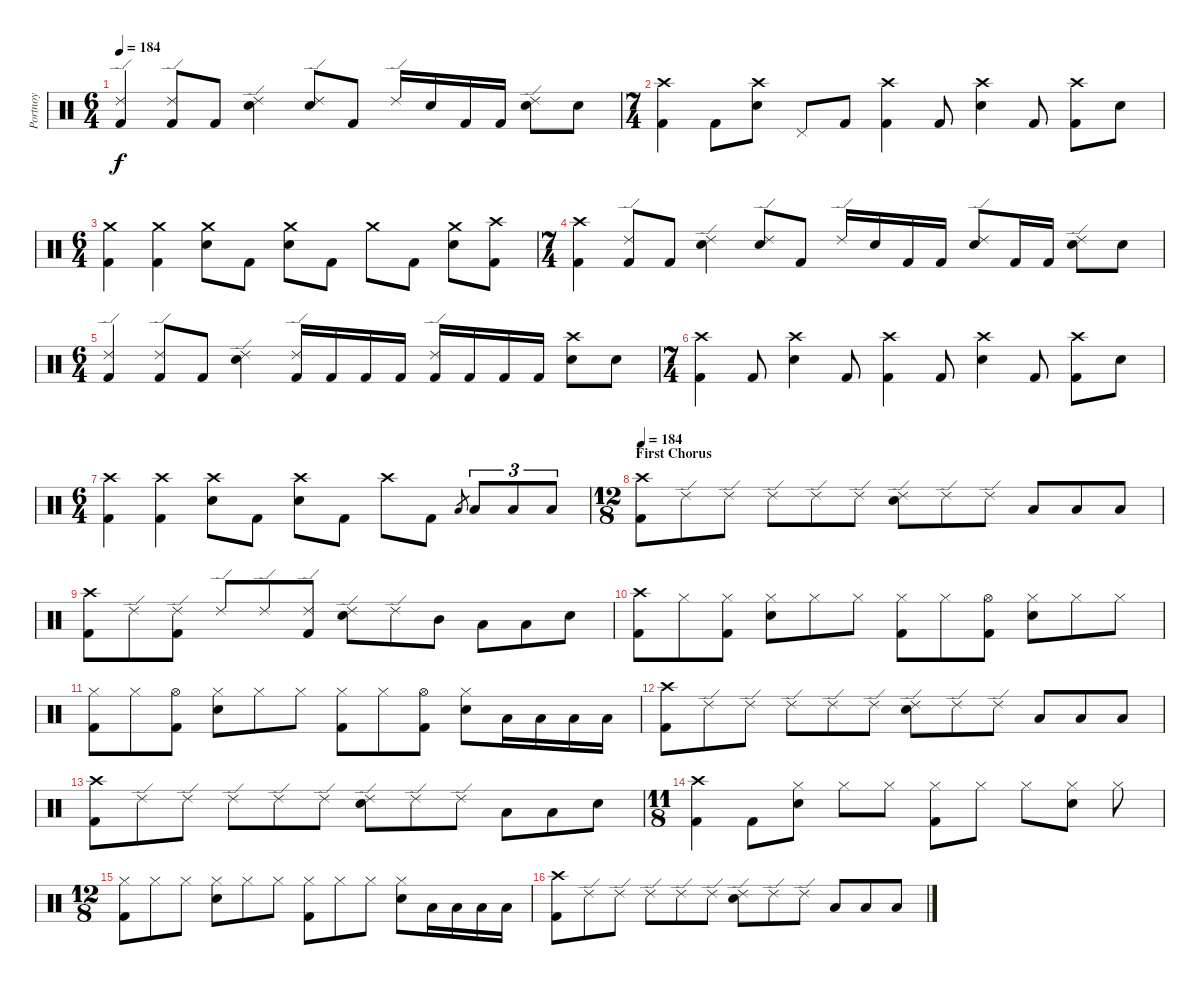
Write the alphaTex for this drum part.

\track ("Portnoy" "Portnoy") {instrument percussion}
\staff {score}
\articulation defaults
\ts (6 4)
\tempo 184
\clef neutral
\ks c
("Ride (edge) 2" "Kick (hit) 2").4{dy f} ("Ride (edge) 2" "Kick (hit) 2").8 "Kick (hit) 2".8 ("Ride (edge) 2" "Snare (hit) 2").4 ("Ride (edge) 2" "Snare (hit) 2").8 "Kick (hit) 2".8 "Ride (edge) 2".16 "Snare (hit) 2".16 "Kick (hit) 2".16 "Kick (hit) 2".16 ("Ride (edge) 2" "Snare (hit) 2").8 "Snare (hit) 2".8 |
\ts (7 4)
("Crash high (hit)" "Kick (hit) 2").4 "Kick (hit) 2".8 ("Crash high (hit)" "Snare (hit) 2").8 "Pedal Hi-Hat (hit)".8 "Kick (hit) 2".8 ("Crash high (hit)" "Kick (hit) 2").4 "Kick (hit) 2".8 ("Crash high (hit)" "Snare (hit) 2").4 "Kick (hit) 2".8 ("Crash high (hit)" "Kick (hit) 2").8 "Snare (hit) 2".8 |
\ts (6 4)
("Crash medium (hit)" "Kick (hit) 2").4 ("Crash medium (hit)" "Kick (hit) 2").4 ("Crash medium (hit)" "Snare (hit) 2").8 "Kick (hit) 2".8 ("Crash medium (hit)" "Snare (hit) 2").8 "Kick (hit) 2".8 "Crash medium (hit)".8 "Kick (hit) 2".8 ("Crash medium (hit)" "Snare (hit) 2").8 ("Crash high (hit)" "Kick (hit) 2").8 |
\ts (7 4)
("Crash high (hit)" "Kick (hit) 2").4 ("Ride (edge) 2" "Kick (hit) 2").8 "Kick (hit) 2".8 ("Ride (edge) 2" "Snare (hit) 2").4 ("Ride (edge) 2" "Snare (hit) 2").8 "Kick (hit) 2".8 "Ride (edge) 2".16 "Snare (hit) 2".16 "Kick (hit) 2".16 "Kick (hit) 2".16 ("Ride (edge) 2" "Snare (hit) 2").8 "Kick (hit) 2".16 "Kick (hit) 2".16 ("Ride (edge) 2" "Snare (hit) 2").8 "Snare (hit) 2".8 |
\ts (6 4)
("Ride (edge) 2" "Kick (hit) 2").4 ("Ride (edge) 2" "Kick (hit) 2").8 "Kick (hit) 2".8 ("Ride (edge) 2" "Snare (hit) 2").4 ("Ride (edge) 2" "Kick (hit) 2").16 "Kick (hit) 2".16 "Kick (hit) 2".16 "Kick (hit) 2".16 ("Ride (edge) 2" "Kick (hit) 2").16 "Kick (hit) 2".16 "Kick (hit) 2".16 "Kick (hit) 2".16 ("Crash high (hit)" "Snare (hit) 2").8 "Snare (hit) 2".8 |
\ts (7 4)
("Crash high (hit)" "Kick (hit) 2").4 "Kick (hit) 2".8 ("Crash high (hit)" "Snare (hit) 2").4 "Kick (hit) 2".8 ("Crash high (hit)" "Kick (hit) 2").4 "Kick (hit) 2".8 ("Crash high (hit)" "Snare (hit) 2").4 "Kick (hit) 2".8 ("Crash high (hit)" "Kick (hit) 2").8 "Snare (hit) 2".8 |
\ts (6 4)
("Crash high (hit)" "Kick (hit) 2").4 ("Crash high (hit)" "Kick (hit) 2").4 ("Crash high (hit)" "Snare (hit) 2").8 "Kick (hit) 2".8 ("Crash high (hit)" "Snare (hit) 2").8 "Kick (hit) 2".8 "Crash high (hit)".8 "Kick (hit) 2".8 "Low Tom (hit)".8{gr} "Low Tom (hit)".8{tu (3 2)} "Low Tom (hit)".8{tu (3 2)} "Low Tom (hit)".8{tu (3 2)} |
\ts (12 8)
\section ("" "First Chorus")
\tempo 184
("Crash high (hit)" "Kick (hit) 2").8 "Ride (edge) 2".8 "Ride (edge) 2".8 "Ride (edge) 2".8 "Ride (edge) 2".8 "Ride (edge) 2".8 ("Ride (edge) 2" "Snare (hit) 2").8 "Ride (edge) 2".8 "Ride (edge) 2".8 "Low Tom (hit)".8 "Low Tom (hit)".8 "Low Tom (hit)".8 |
("Crash high (hit)" "Kick (hit) 2").8 "Ride (edge) 2".8 ("Ride (edge) 2" "Kick (hit) 2").8 "Ride (edge) 2".8 "Ride (edge) 2".8 ("Ride (edge) 2" "Kick (hit) 2").8 ("Ride (edge) 2" "Snare (hit) 2").8 "Ride (edge) 2".8 "Mid Tom (hit)".8 "Low Tom (hit)".8 "Low Tom (hit)".8 "Snare (hit) 2".8 |
("Crash high (hit)" "Kick (hit) 2").8 "Hi-Hat (closed)".8 ("Hi-Hat (closed)" "Kick (hit) 2").8 ("Hi-Hat (closed)" "Snare (hit) 2").8 "Hi-Hat (closed)".8 "Hi-Hat (closed)".8 ("Hi-Hat (closed)" "Kick (hit) 2").8 "Hi-Hat (closed)".8 ("Hi-Hat (open)" "Kick (hit) 2").8 ("Hi-Hat (closed)" "Snare (hit) 2").8 "Hi-Hat (closed)".8 "Hi-Hat (closed)".8 |
("Hi-Hat (closed)" "Kick (hit) 2").8 "Hi-Hat (closed)".8 ("Hi-Hat (open)" "Kick (hit) 2").8 ("Hi-Hat (closed)" "Snare (hit) 2").8 "Hi-Hat (closed)".8 "Hi-Hat (closed)".8 ("Hi-Hat (closed)" "Kick (hit) 2").8 "Hi-Hat (closed)".8 ("Hi-Hat (open)" "Kick (hit) 2").8 ("Hi-Hat (closed)" "Snare (hit) 2").8 "Low Tom (hit)".16 "Low Tom (hit)".16 "Low Tom (hit)".16 "Low Tom (hit)".16 |
("Crash high (hit)" "Kick (hit) 2").8 "Ride (edge) 2".8 "Ride (edge) 2".8 "Ride (edge) 2".8 "Ride (edge) 2".8 "Ride (edge) 2".8 ("Ride (edge) 2" "Snare (hit) 2").8 "Ride (edge) 2".8 "Ride (edge) 2".8 "Low Tom (hit)".8 "Low Tom (hit)".8 "Low Tom (hit)".8 |
("Crash high (hit)" "Kick (hit) 2").8 "Ride (edge) 2".8 "Ride (edge) 2".8 "Ride (edge) 2".8 "Ride (edge) 2".8 "Ride (edge) 2".8 ("Ride (edge) 2" "Snare (hit) 2").8 "Ride (edge) 2".8 "Ride (edge) 2".8 "Low Tom (hit)".8 "Low Tom (hit)".8 "Snare (hit) 2".8 |
\ts (11 8)
("Crash high (hit)" "Kick (hit) 2").4 "Kick (hit) 2".8 ("Hi-Hat (closed)" "Snare (hit) 2").8 "Hi-Hat (closed)".8 "Hi-Hat (closed)".8 ("Hi-Hat (closed)" "Kick (hit) 2").8 "Hi-Hat (closed)".8 "Hi-Hat (closed)".8 ("Hi-Hat (closed)" "Snare (hit) 2").8 "Hi-Hat (closed)".8 |
\ts (12 8)
("Hi-Hat (closed)" "Kick (hit) 2").8 "Hi-Hat (closed)".8 "Hi-Hat (closed)".8 ("Hi-Hat (closed)" "Snare (hit) 2").8 "Hi-Hat (closed)".8 "Hi-Hat (closed)".8 ("Hi-Hat (closed)" "Kick (hit) 2").8 "Hi-Hat (closed)".8 "Hi-Hat (closed)".8 ("Hi-Hat (closed)" "Snare (hit) 2").8 "Low Tom (hit)".16 "Low Tom (hit)".16 "Low Tom (hit)".16 "Low Tom (hit)".16 |
("Crash high (hit)" "Kick (hit) 2").8 "Ride (edge) 2".8 "Ride (edge) 2".8 "Ride (edge) 2".8 "Ride (edge) 2".8 "Ride (edge) 2".8 ("Ride (edge) 2" "Snare (hit) 2").8 "Ride (edge) 2".8 "Ride (edge) 2".8 "Low Tom (hit)".8 "Low Tom (hit)".8 "Low Tom (hit)".8
